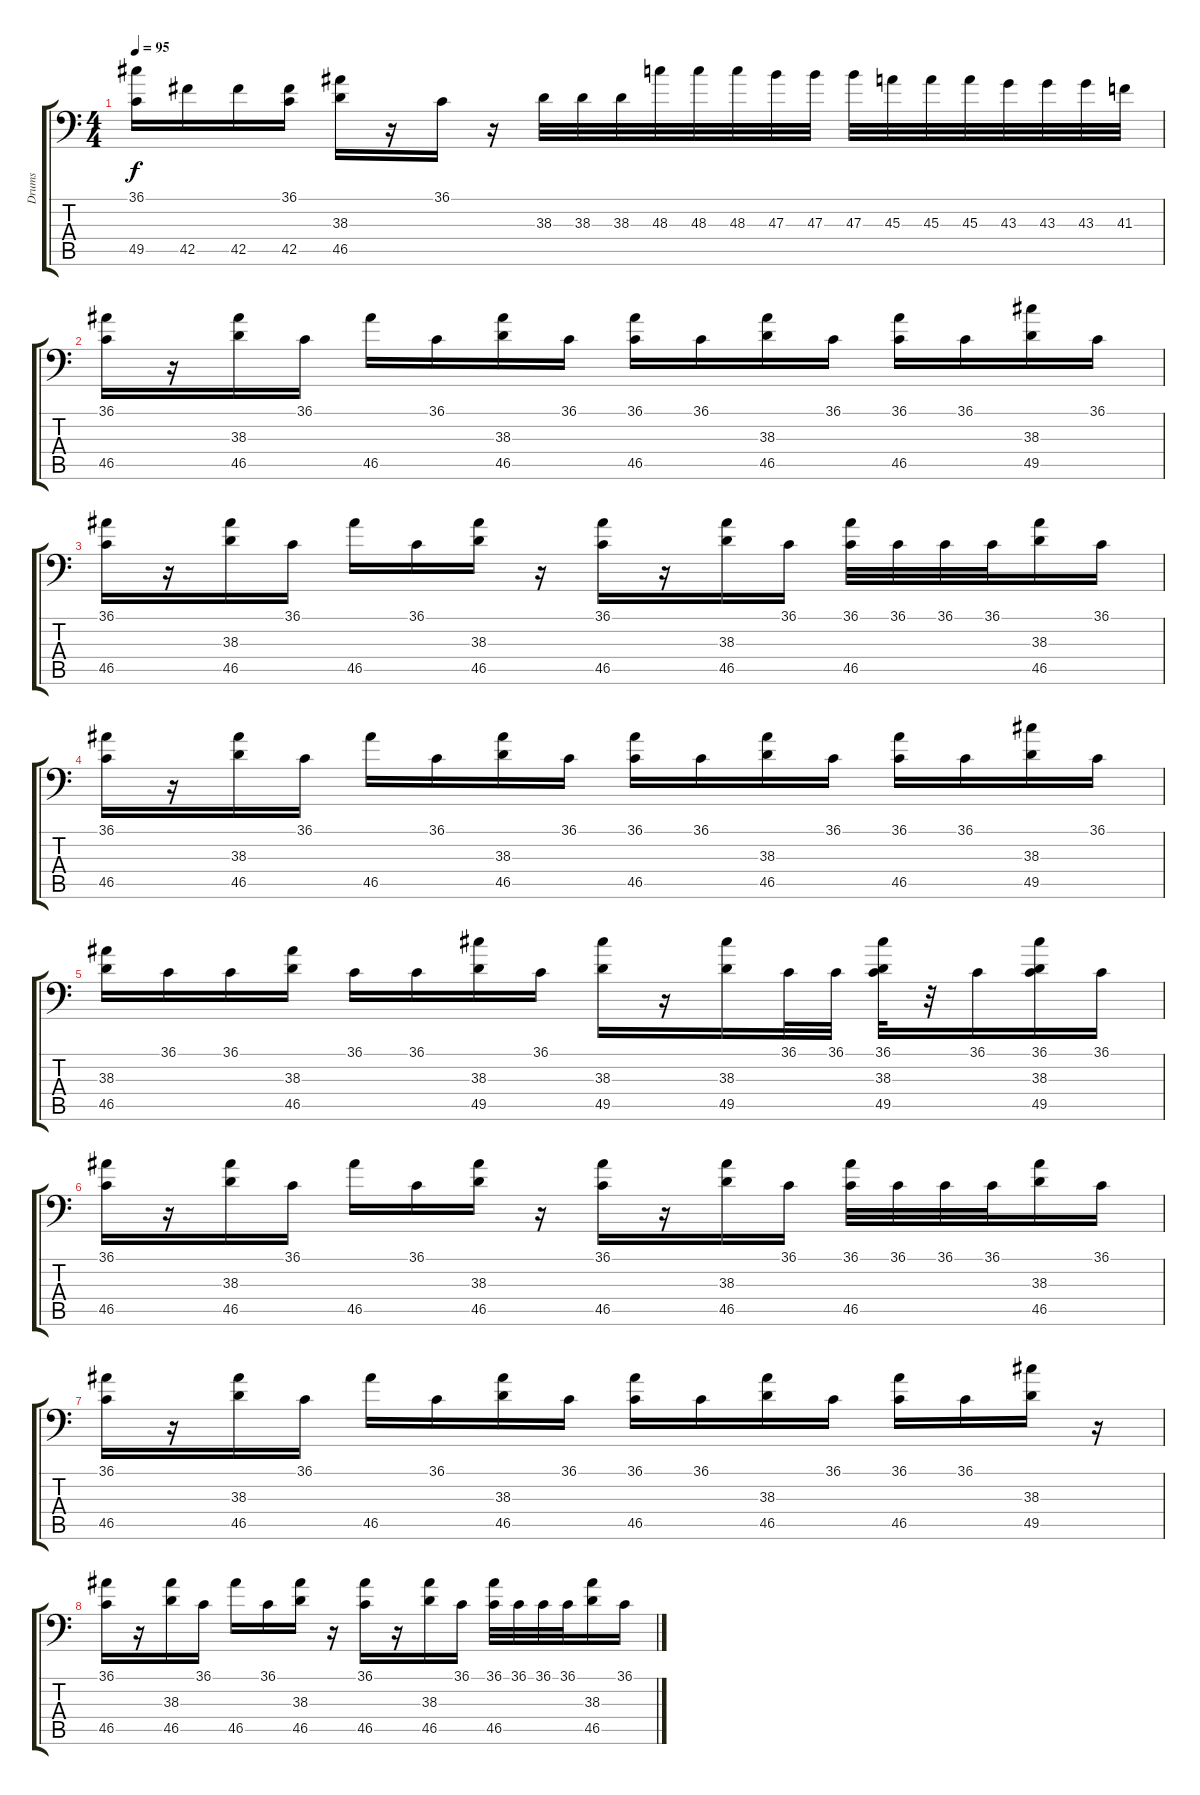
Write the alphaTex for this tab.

\track ("Drums" "Drums") {instrument acousticgrandpiano}
\staff {score tabs}
\tuning (C-1 C-1 C-1 C-1 C-1 C-1) {hide}
\ts (4 4)
\tempo 95
\clef f4
\ks c
(36.1 49.5).16{dy f} 42.5.16 42.5.16 (36.1 42.5).16 (38.3 46.5).16 r.16 36.1.16 r.16 38.3.32 38.3.32 38.3.32 48.3.32 48.3.32 48.3.32 47.3.32 47.3.32 47.3.32 45.3.32 45.3.32 45.3.32 43.3.32 43.3.32 43.3.32 41.3.32 |
(36.1 46.5).16 r.16 (38.3 46.5).16 36.1.16 46.5.16 36.1.16 (38.3 46.5).16 36.1.16 (36.1 46.5).16 36.1.16 (38.3 46.5).16 36.1.16 (36.1 46.5).16 36.1.16 (38.3 49.5).16 36.1.16 |
(36.1 46.5).16 r.16 (38.3 46.5).16 36.1.16 46.5.16 36.1.16 (38.3 46.5).16 r.16 (36.1 46.5).16 r.16 (38.3 46.5).16 36.1.16 (36.1 46.5).32 36.1.32 36.1.32 36.1.32 (38.3 46.5).16 36.1.16 |
(36.1 46.5).16 r.16 (38.3 46.5).16 36.1.16 46.5.16 36.1.16 (38.3 46.5).16 36.1.16 (36.1 46.5).16 36.1.16 (38.3 46.5).16 36.1.16 (36.1 46.5).16 36.1.16 (38.3 49.5).16 36.1.16 |
(38.3 46.5).16 36.1.16 36.1.16 (38.3 46.5).16 36.1.16 36.1.16 (38.3 49.5).16 36.1.16 (38.3 49.5).16 r.16 (38.3 49.5).16 36.1.32 36.1.32 (36.1 38.3 49.5).32 r.32 36.1.16 (36.1 38.3 49.5).16 36.1.16 |
(36.1 46.5).16 r.16 (38.3 46.5).16 36.1.16 46.5.16 36.1.16 (38.3 46.5).16 r.16 (36.1 46.5).16 r.16 (38.3 46.5).16 36.1.16 (36.1 46.5).32 36.1.32 36.1.32 36.1.32 (38.3 46.5).16 36.1.16 |
(36.1 46.5).16 r.16 (38.3 46.5).16 36.1.16 46.5.16 36.1.16 (38.3 46.5).16 36.1.16 (36.1 46.5).16 36.1.16 (38.3 46.5).16 36.1.16 (36.1 46.5).16 36.1.16 (38.3 49.5).16 r.16 |
(36.1 46.5).16 r.16 (38.3 46.5).16 36.1.16 46.5.16 36.1.16 (38.3 46.5).16 r.16 (36.1 46.5).16 r.16 (38.3 46.5).16 36.1.16 (36.1 46.5).32 36.1.32 36.1.32 36.1.32 (38.3 46.5).16 36.1.16
